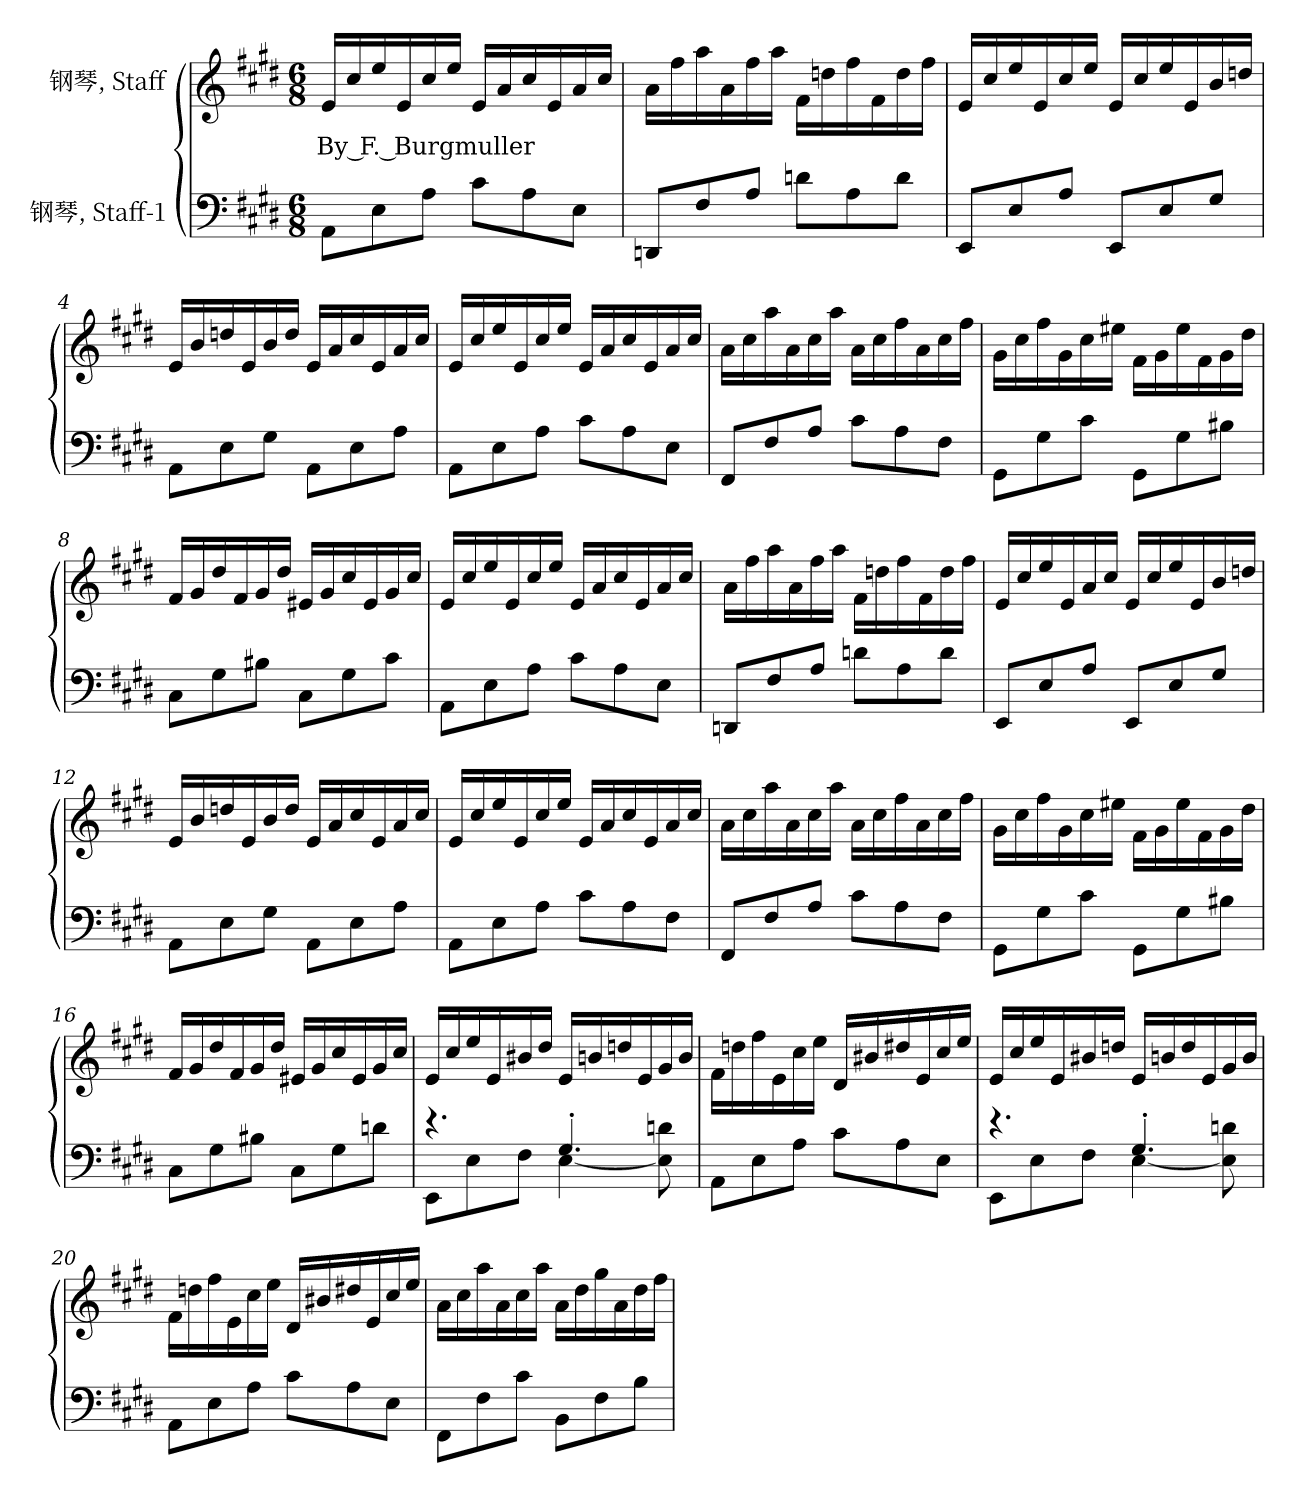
**kern	**kern	**text
*part2	*part1	*part1
*staff2	*staff1	*staff1
*I"钢琴, Staff-1	*I"钢琴, Staff	*
*clefF4	*clefG2	*
*k[f#c#g#d#]	*k[f#c#g#d#]	*
*M6/8	*M6/8	*
*MM160	*MM160	*
=1	=1	=1
8AA\L	16e/LL	By F. Burgmuller
.	16cc#/	.
8E\	16ee/	.
.	16e/	.
8A\J	16cc#/	.
.	16ee/JJ	.
8c#\L	16e/LL	.
.	16a/	.
8A\	16cc#/	.
.	16e/	.
8E\J	16a/	.
.	16cc#/JJ	.
=2	=2	=2
8DDn/L	16a\LL	.
.	16ff#\	.
8F#/	16aa\	.
.	16a\	.
8A/J	16ff#\	.
.	16aa\JJ	.
8dn\L	16f#\LL	.
.	16ddn\	.
8A\	16ff#\	.
.	16f#\	.
8d\J	16dd\	.
.	16ff#\JJ	.
!!LO:LB:g=z
=3	=3	=3
8EE/L	16e/LL	.
.	16cc#/	.
8E/	16ee/	.
.	16e/	.
8A/J	16cc#/	.
.	16ee/JJ	.
8EE/L	16e/LL	.
.	16cc#/	.
8E/	16ee/	.
.	16e/	.
8G#/J	16b/	.
.	16ddn/JJ	.
=4	=4	=4
8AA\L	16e/LL	.
.	16b/	.
8E\	16ddn/	.
.	16e/	.
8G#\J	16b/	.
.	16dd/JJ	.
8AA\L	16e/LL	.
.	16a/	.
8E\	16cc#/	.
.	16e/	.
8A\J	16a/	.
.	16cc#/JJ	.
=5	=5	=5
8AA\L	16e/LL	.
.	16cc#/	.
8E\	16ee/	.
.	16e/	.
8A\J	16cc#/	.
.	16ee/JJ	.
8c#\L	16e/LL	.
.	16a/	.
8A\	16cc#/	.
.	16e/	.
8E\J	16a/	.
.	16cc#/JJ	.
!!LO:LB:g=z
=6	=6	=6
8FF#/L	16a\LL	.
.	16cc#\	.
8F#/	16aa\	.
.	16a\	.
8A/J	16cc#\	.
.	16aa\JJ	.
8c#\L	16a\LL	.
.	16cc#\	.
8A\	16ff#\	.
.	16a\	.
8F#\J	16cc#\	.
.	16ff#\JJ	.
=7	=7	=7
8GG#\L	16g#\LL	.
.	16cc#\	.
8G#\	16ff#\	.
.	16g#\	.
8c#\J	16cc#\	.
.	16ee#X\JJ	.
8GG#\L	16f#\LL	.
.	16g#\	.
8G#\	16ee#\	.
.	16f#\	.
8B#X\J	16g#\	.
.	16dd#\JJ	.
=8	=8	=8
8C#\L	16f#/LL	.
.	16g#/	.
8G#\	16dd#/	.
.	16f#/	.
8B#X\J	16g#/	.
.	16dd#/JJ	.
8C#\L	16e#X/LL	.
.	16g#/	.
8G#\	16cc#/	.
.	16e#/	.
8c#\J	16g#/	.
.	16cc#/JJ	.
!!LO:LB:g=z
=9	=9	=9
8AA\L	16e/LL	.
.	16cc#/	.
8E\	16ee/	.
.	16e/	.
8A\J	16cc#/	.
.	16ee/JJ	.
8c#\L	16e/LL	.
.	16a/	.
8A\	16cc#/	.
.	16e/	.
8E\J	16a/	.
.	16cc#/JJ	.
=10	=10	=10
8DDn/L	16a\LL	.
.	16ff#\	.
8F#/	16aa\	.
.	16a\	.
8A/J	16ff#\	.
.	16aa\JJ	.
8dn\L	16f#\LL	.
.	16ddn\	.
8A\	16ff#\	.
.	16f#\	.
8d\J	16dd\	.
.	16ff#\JJ	.
=11	=11	=11
8EE/L	16e/LL	.
.	16cc#/	.
8E/	16ee/	.
.	16e/	.
8A/J	16a/	.
.	16cc#/JJ	.
8EE/L	16e/LL	.
.	16cc#/	.
8E/	16ee/	.
.	16e/	.
8G#/J	16b/	.
.	16ddn/JJ	.
!!LO:LB:g=z
=12	=12	=12
8AA\L	16e/LL	.
.	16b/	.
8E\	16ddn/	.
.	16e/	.
8G#\J	16b/	.
.	16dd/JJ	.
8AA\L	16e/LL	.
.	16a/	.
8E\	16cc#/	.
.	16e/	.
8A\J	16a/	.
.	16cc#/JJ	.
=13	=13	=13
8AA\L	16e/LL	.
.	16cc#/	.
8E\	16ee/	.
.	16e/	.
8A\J	16cc#/	.
.	16ee/JJ	.
8c#\L	16e/LL	.
.	16a/	.
8A\	16cc#/	.
.	16e/	.
8F#\J	16a/	.
.	16cc#/JJ	.
=14	=14	=14
8FF#/L	16a\LL	.
.	16cc#\	.
8F#/	16aa\	.
.	16a\	.
8A/J	16cc#\	.
.	16aa\JJ	.
8c#\L	16a\LL	.
.	16cc#\	.
8A\	16ff#\	.
.	16a\	.
8F#\J	16cc#\	.
.	16ff#\JJ	.
!!LO:LB:g=z
=15	=15	=15
8GG#\L	16g#\LL	.
.	16cc#\	.
8G#\	16ff#\	.
.	16g#\	.
8c#\J	16cc#\	.
.	16ee#X\JJ	.
8GG#\L	16f#\LL	.
.	16g#\	.
8G#\	16ee#\	.
.	16f#\	.
8B#X\J	16g#\	.
.	16dd#\JJ	.
=16	=16	=16
8C#\L	16f#/LL	.
.	16g#/	.
8G#\	16dd#/	.
.	16f#/	.
8B#X\J	16g#/	.
.	16dd#/JJ	.
8C#\L	16e#X/LL	.
.	16g#/	.
8G#\	16cc#/	.
.	16e#/	.
8dn\J	16g#/	.
.	16cc#/JJ	.
=17	=17	=17
*^	*	*
4.r	8EE\L	16e/LL	.
.	.	16cc#/	.
.	8E\	16ee/	.
.	.	16e/	.
.	8F#\J	16b#X/	.
.	.	16dd#/JJ	.
4.G#'/	[4E\	16e/LL	.
.	.	16bn/	.
.	.	16ddn/	.
.	.	16e/	.
.	8E\] 8dn\	16g#/	.
.	.	16b/JJ	.
*v	*v	*	*
!!LO:PB:g=z
=18	=18	=18
8AA\L	16f#\LL	.
.	16ddn\	.
8E\	16ff#\	.
.	16e\	.
8A\J	16cc#\	.
.	16ee\JJ	.
8c#\L	16d#/LL	.
.	16b#X/	.
8A\	16dd#X/	.
.	16e/	.
8E\J	16cc#/	.
.	16ee/JJ	.
=19	=19	=19
*^	*	*
4.r	8EE\L	16e/LL	.
.	.	16cc#/	.
.	8E\	16ee/	.
.	.	16e/	.
.	8F#\J	16b#X/	.
.	.	16ddn/JJ	.
4.G#'/	[4E\	16e/LL	.
.	.	16bn/	.
.	.	16dd/	.
.	.	16e/	.
.	8E\] 8dn\	16g#/	.
.	.	16b/JJ	.
*v	*v	*	*
=20	=20	=20
8AA\L	16f#\LL	.
.	16ddn\	.
8E\	16ff#\	.
.	16e\	.
8A\J	16cc#\	.
.	16ee\JJ	.
8c#\L	16d#/LL	.
.	16b#X/	.
8A\	16dd#X/	.
.	16e/	.
8E\J	16cc#/	.
.	16ee/JJ	.
!!LO:LB:g=z
=21	=21	=21
8FF#\L	16a\LL	.
.	16cc#\	.
8F#\	16aa\	.
.	16a\	.
8c#\J	16cc#\	.
.	16aa\JJ	.
8BB\L	16a\LL	.
.	16dd#\	.
8F#\	16gg#\	.
.	16a\	.
8B\J	16dd#\	.
.	16ff#\JJ	.
=	=	=
*-	*-	*-
